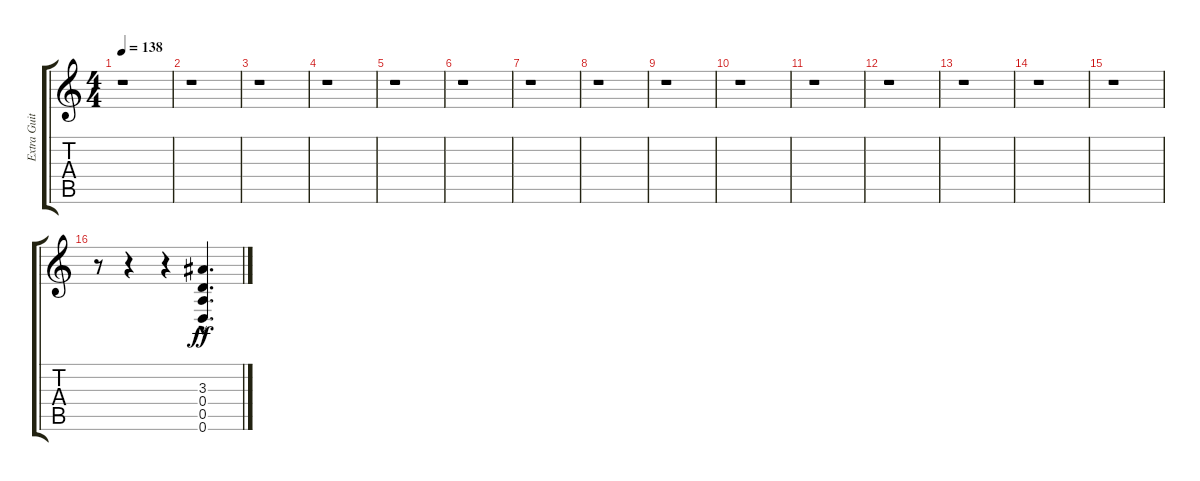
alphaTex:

\track ("Extra Guitar" "Extra Guit") {instrument distortionguitar}
\staff {score tabs}
\tuning (E4 B3 G3 D3 A2 D2) {hide}
\ts (4 4)
\tempo 138
\clef g2
\ks c
r.1{dy ff} |
r.1 |
r.1 |
r.1 |
r.1 |
r.1 |
r.1 |
r.1 |
r.1 |
r.1 |
r.1 |
r.1 |
r.1 |
r.1 |
r.1 |
r.8 r.4 r.4 (3.3{ss hac} 0.4{hac} 0.5{hac} 0.6{hac}).4{d}
